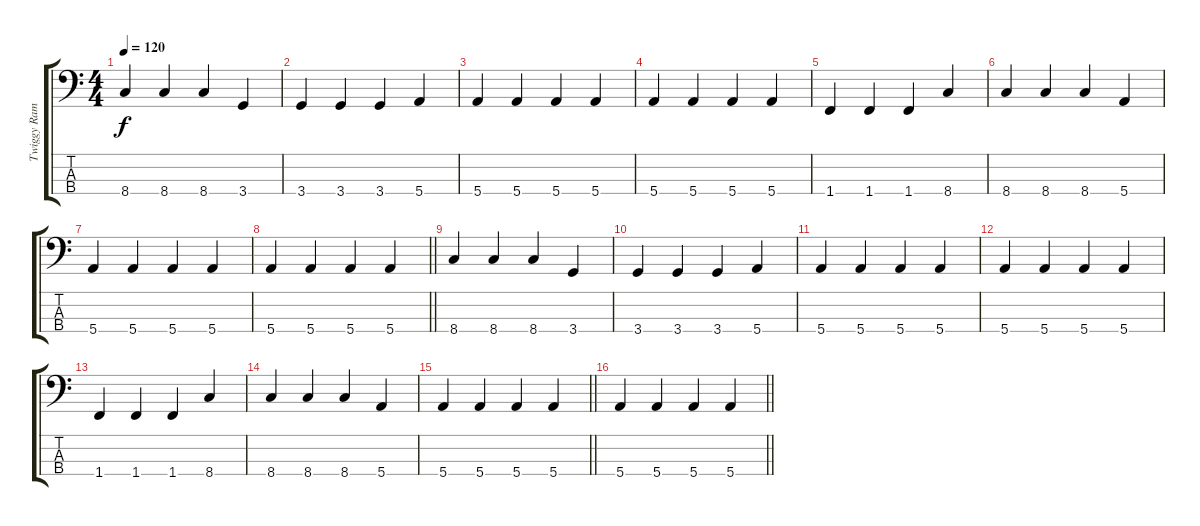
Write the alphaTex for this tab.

\track ("Twiggy Ramirez" "Twiggy Ram") {instrument electricbassfinger}
\staff {score tabs}
\tuning (G2 D2 A1 E1) {hide}
\ts (4 4)
\tempo 120
\clef f4
\ks c
8.4.4{dy f} 8.4.4 8.4.4 3.4.4 |
3.4.4 3.4.4 3.4.4 5.4.4 |
5.4.4 5.4.4 5.4.4 5.4.4 |
5.4.4 5.4.4 5.4.4 5.4.4 |
1.4.4 1.4.4 1.4.4 8.4.4 |
8.4.4 8.4.4 8.4.4 5.4.4 |
5.4.4 5.4.4 5.4.4 5.4.4 |
\barLineRight lightlight
5.4.4 5.4.4 5.4.4 5.4.4 |
8.4.4 8.4.4 8.4.4 3.4.4 |
3.4.4 3.4.4 3.4.4 5.4.4 |
5.4.4 5.4.4 5.4.4 5.4.4 |
5.4.4 5.4.4 5.4.4 5.4.4 |
1.4.4 1.4.4 1.4.4 8.4.4 |
8.4.4 8.4.4 8.4.4 5.4.4 |
\barLineRight lightlight
5.4.4 5.4.4 5.4.4 5.4.4 |
\barLineRight lightlight
5.4.4 5.4.4 5.4.4 5.4.4
